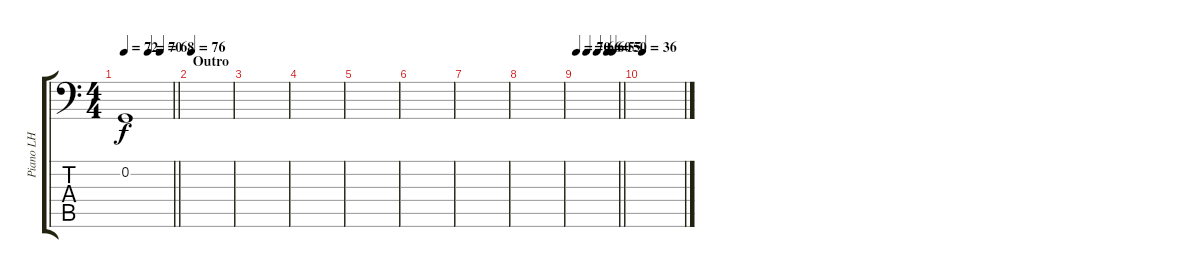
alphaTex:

\track ("Piano LH" "Piano LH") {instrument electricgrandpiano}
\staff {score tabs}
\tuning (C3 G2 D2 A1 E1 B0) {hide}
\ts (4 4)
\tempo 72
\tempo (70 0.5)
\tempo (68 0.75)
\clef f4
\barLineRight lightlight
\ks c
0.2.1{dy f} |
\section ("" "Outro")
\tempo 76
|
|
|
|
|
|
|
\tempo 70
\tempo (66 0.25)
\tempo (60 0.5)
\tempo (55 0.75)
\tempo (50 0.875)
\barLineRight lightlight
|
\tempo 36
